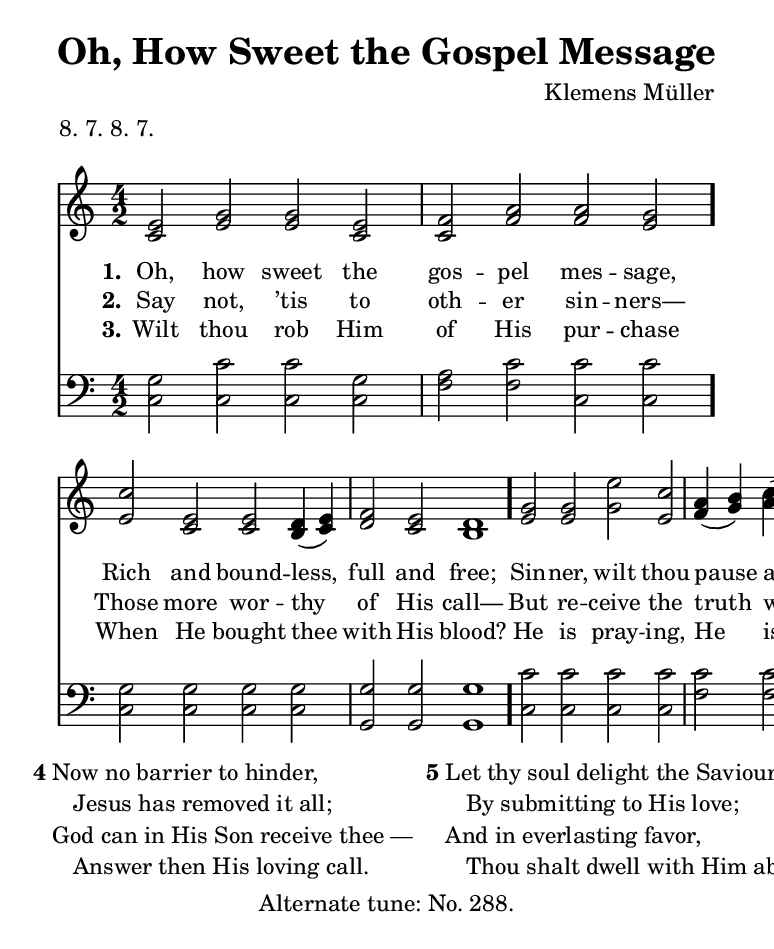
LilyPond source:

\include "common/global.ily"
\paper {
  \include "common/paper.ily"
  ragged-bottom = ##t
  system-count = 2
system-system-spacing.padding = 3
system-system-spacing.basic-distance = 3

}

\header{
  %gospel
  hymnnumber = "97"
  title = "Oh, How Sweet the Gospel Message" % not found at hymnary.org
  tunename = "Halle" % see https://hymnary.org/tune/halle_mueller
  meter = "8. 7. 8. 7."
  poet = ""
  composer = "Klemens Müller" % see https://hymnary.org/tune/halle_mueller
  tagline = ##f
}

% for fermata in MIDI
ta = { \tempo 2=80 }
tb = { \tempo 2=40 }

patternAA = { c2 }
patternAB = { c2 c2 c2 c2 | c4( c4) c4( c4) c2 c2 }

patternBA = { c2 c2 c2 c4( c4) | c2 c2 c1 }
patternBB = { c2 c2 c2 c2 | c2 c2 c1 }

global = {
  \include "common/overrides.ily"
  \override Staff.TimeSignature.style = #'numbered
  \time 4/2
  \override Score.MetronomeMark.transparent = ##t % hide all fermata changes too
  \ta
  \key c \major
  \autoBeamOff
}

notesSoprano = {
\global
\relative c' {

  \changePitch \patternAA { e g g e | f a a g }
  \changePitch \patternBA { c e, e d e | f e d }
  \changePitch \patternAB { g g e' c | a b c a a g }
  \changePitch \patternBB { g b c d | e d c }

  \bar "|."

}
}

notesAlto = {
\global
\relative e' {

  \changePitch \patternAA { c e e c | c f f e }
  \changePitch \patternBA { e c c b c | d c b }
  \changePitch \patternAB { e e g e | f g a f f e }
  \changePitch \patternBB { e f g a | g f e }

}
}

notesTenor = {
\global
\relative a {

  \changePitch \patternAA { g c c g | a c c c }
  \changePitch \patternBB { g g g g | g g g }
  \changePitch \patternAA { c c c c | c c c c }
  \changePitch \patternBB { g g g c | c b g }

}
}

notesBass = {
\global
\relative f {

  \changePitch \patternAA { c c c c | f f c c }
  \changePitch \patternBB { c c c c | g g g }
  \changePitch \patternAA { c c c c | f f c c }
  \changePitch \patternBB { c d e f | g g c, }

}
}

wordsA = \lyricmode {
\set stanza = "1."

Oh, how sweet the gos -- pel mes -- sage, \bar "."
Rich and bound -- less, full and free; \bar "." \eogbreak
Sin -- ner, wilt thou pause and lis -- ten? \bar "."
Je -- sus died, and died for thee. \bar "." \eogbreak

}

wordsB = \lyricmode {
\set stanza = "2."

Say not, ’tis to oth -- er sin -- ners—
Those more wor -- thy of His call—
But re -- ceive the truth with glad -- ness,
Je -- sus died, and died for all.

}

wordsC = \lyricmode {
\set stanza = "3."

Wilt thou rob Him of His pur -- chase
When He bought thee with His blood?
He is pray -- ing, He is plead -- ing,
Be ye rec -- on -- ciled to God.

}

wordsD = \markuplist {

\line { Now no barrier to hinder, }
\line { { \hspace #2 } Jesus has removed it all; }
\line { God can in His Son receive thee — }
\line { { \hspace #2 } Answer then His loving call. }

}

wordsE = \markuplist {

\line { Let thy soul delight the Saviour }
\line { { \hspace #2 } By submitting to His love; }
\line { And in everlasting favor, }
\line { { \hspace #2 } Thou shalt dwell with Him above. }

}

\score {
  \context ChoirStaff <<
    \context Staff = upper <<
      \set Staff.autoBeaming = ##f
      \set ChoirStaff.systemStartDelimiter = #'SystemStartBar
      \set ChoirStaff.printPartCombineTexts = ##f
      \partcombine #'(2 . 11) \notesSoprano \notesAlto
      \context NullVoice = sopranos { \voiceOne << \notesSoprano >> }
      \context Lyrics = one   \lyricsto sopranos \wordsA
      \context Lyrics = two   \lyricsto sopranos \wordsB
      \context Lyrics = three \lyricsto sopranos \wordsC
    >>
    \context Staff = men <<
      \set Staff.autoBeaming = ##f
      \clef bass
      \set ChoirStaff.printPartCombineTexts = ##f
      \partcombine #'(2 . 11) \notesTenor \notesBass
    >>
  >>
  \layout {
    \include "common/layout.ily"
  }
  #(cond ((ly:get-option 'eog-midi-permitted) #{ \midi{
    \include "common/midi.ily"
  } #}))
}

\markup { \vcenter \column {
  \vspace #0.5 % not enough space for \vspace #1
  \fill-line {
    \null
    \line{ \bold 4 \column { \wordsD } }
    \null
    \line{ \bold 5 \column { \wordsE } }
    \null
  }
  \vspace #0.5 % not enough space for \vspace #1
  \fill-line { \line { Alternate tune: No. 288. } }
} }

\version "2.19.49"  % necessary for upgrading to future LilyPond versions.

% vi:set et ts=2 sw=2 ai nocindent syntax=lilypond:
